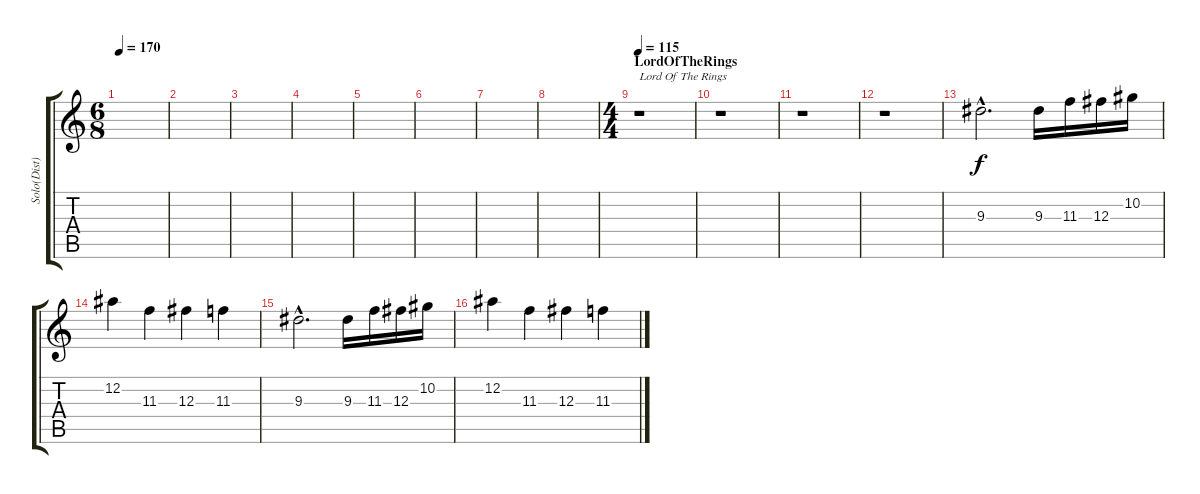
\track ("Solo(Dist)" "Solo(Dist)") {instrument distortionguitar}
\staff {score tabs}
\tuning (Eb4 Bb3 Gb3 Db3 Ab2 Eb2) {hide}
\ts (6 8)
\tempo 170
\clef g2
\ks c
|
|
|
|
|
|
|
|
\ts (4 4)
\section ("" "LordOfTheRings")
\tempo 115
r.1{txt "Lord Of The Rings"} |
r.1 |
r.1 |
r.1 |
9.3{hac}.2{d volume 16 instrument frenchhorn} 9.3.16 11.3.16 12.3.16 10.2.16 |
12.2.4 11.3.4 12.3.4 11.3.4 |
9.3{hac}.2{d} 9.3.16 11.3.16 12.3.16 10.2.16 |
12.2.4 11.3.4 12.3.4 11.3.4
